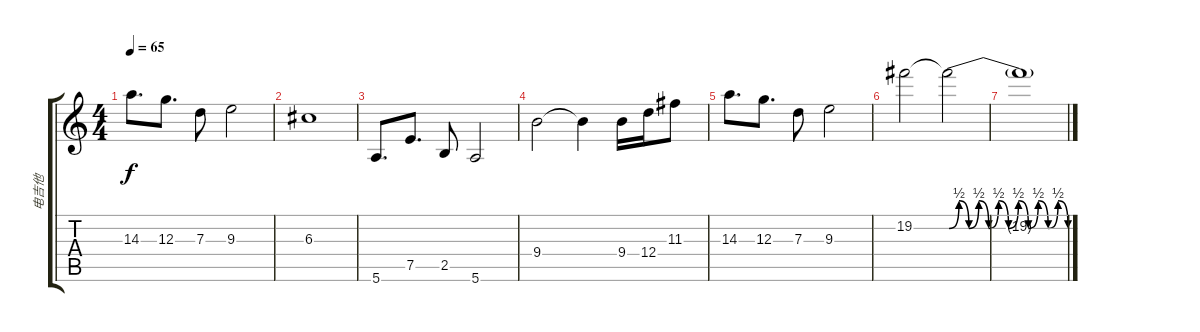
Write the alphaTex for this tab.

\track ("电吉他" "电吉他") {instrument electricguitarclean}
\staff {score tabs}
\tuning (E4 B3 G3 D3 A2 E2) {hide}
\ts (4 4)
\tempo 65
\clef g2
\ks c
14.3.8{d dy f} 12.3.8{d} 7.3.8 9.3.2 |
6.3.1 |
5.6.8{d} 7.5.8{d} 2.5.8 5.6.2 |
9.4.2 9.4{t}.4 9.4.16 12.4.16 11.3.8 |
14.3.8{d} 12.3.8{d} 7.3.8 9.3.2 |
19.2.2 19.2{be (custom 0 0 5 2 10 0 15 2 20 0 25 2 30 0 35 2 40 0 45 2 50 0 55 2 60 0) t}.2 |
19.2{t}.1
